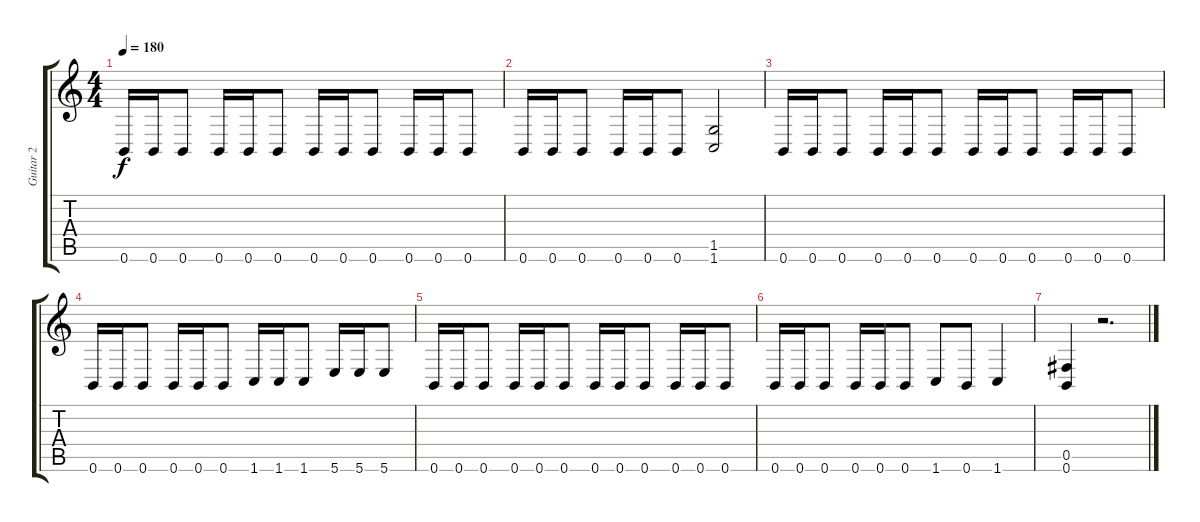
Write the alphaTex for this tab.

\track ("Guitar 2" "Guitar 2") {instrument distortionguitar}
\staff {score tabs}
\tuning (Db4 Ab3 E3 B2 Gb2 B1) {hide}
\ts (4 4)
\tempo 180
\clef g2
\ks c
0.6.16{dy f} 0.6.16 0.6.8 0.6.16 0.6.16 0.6.8 0.6.16 0.6.16 0.6.8 0.6.16 0.6.16 0.6.8 |
0.6.16 0.6.16 0.6.8 0.6.16 0.6.16 0.6.8 (1.5 1.6).2 |
0.6.16 0.6.16 0.6.8 0.6.16 0.6.16 0.6.8 0.6.16 0.6.16 0.6.8 0.6.16 0.6.16 0.6.8 |
0.6.16 0.6.16 0.6.8 0.6.16 0.6.16 0.6.8 1.6.16 1.6.16 1.6.8 5.6.16 5.6.16 5.6.8 |
0.6.16 0.6.16 0.6.8 0.6.16 0.6.16 0.6.8 0.6.16 0.6.16 0.6.8 0.6.16 0.6.16 0.6.8 |
0.6.16 0.6.16 0.6.8 0.6.16 0.6.16 0.6.8 1.6.8 0.6.8 1.6.4 |
(0.5 0.6).4 r.2{d}
